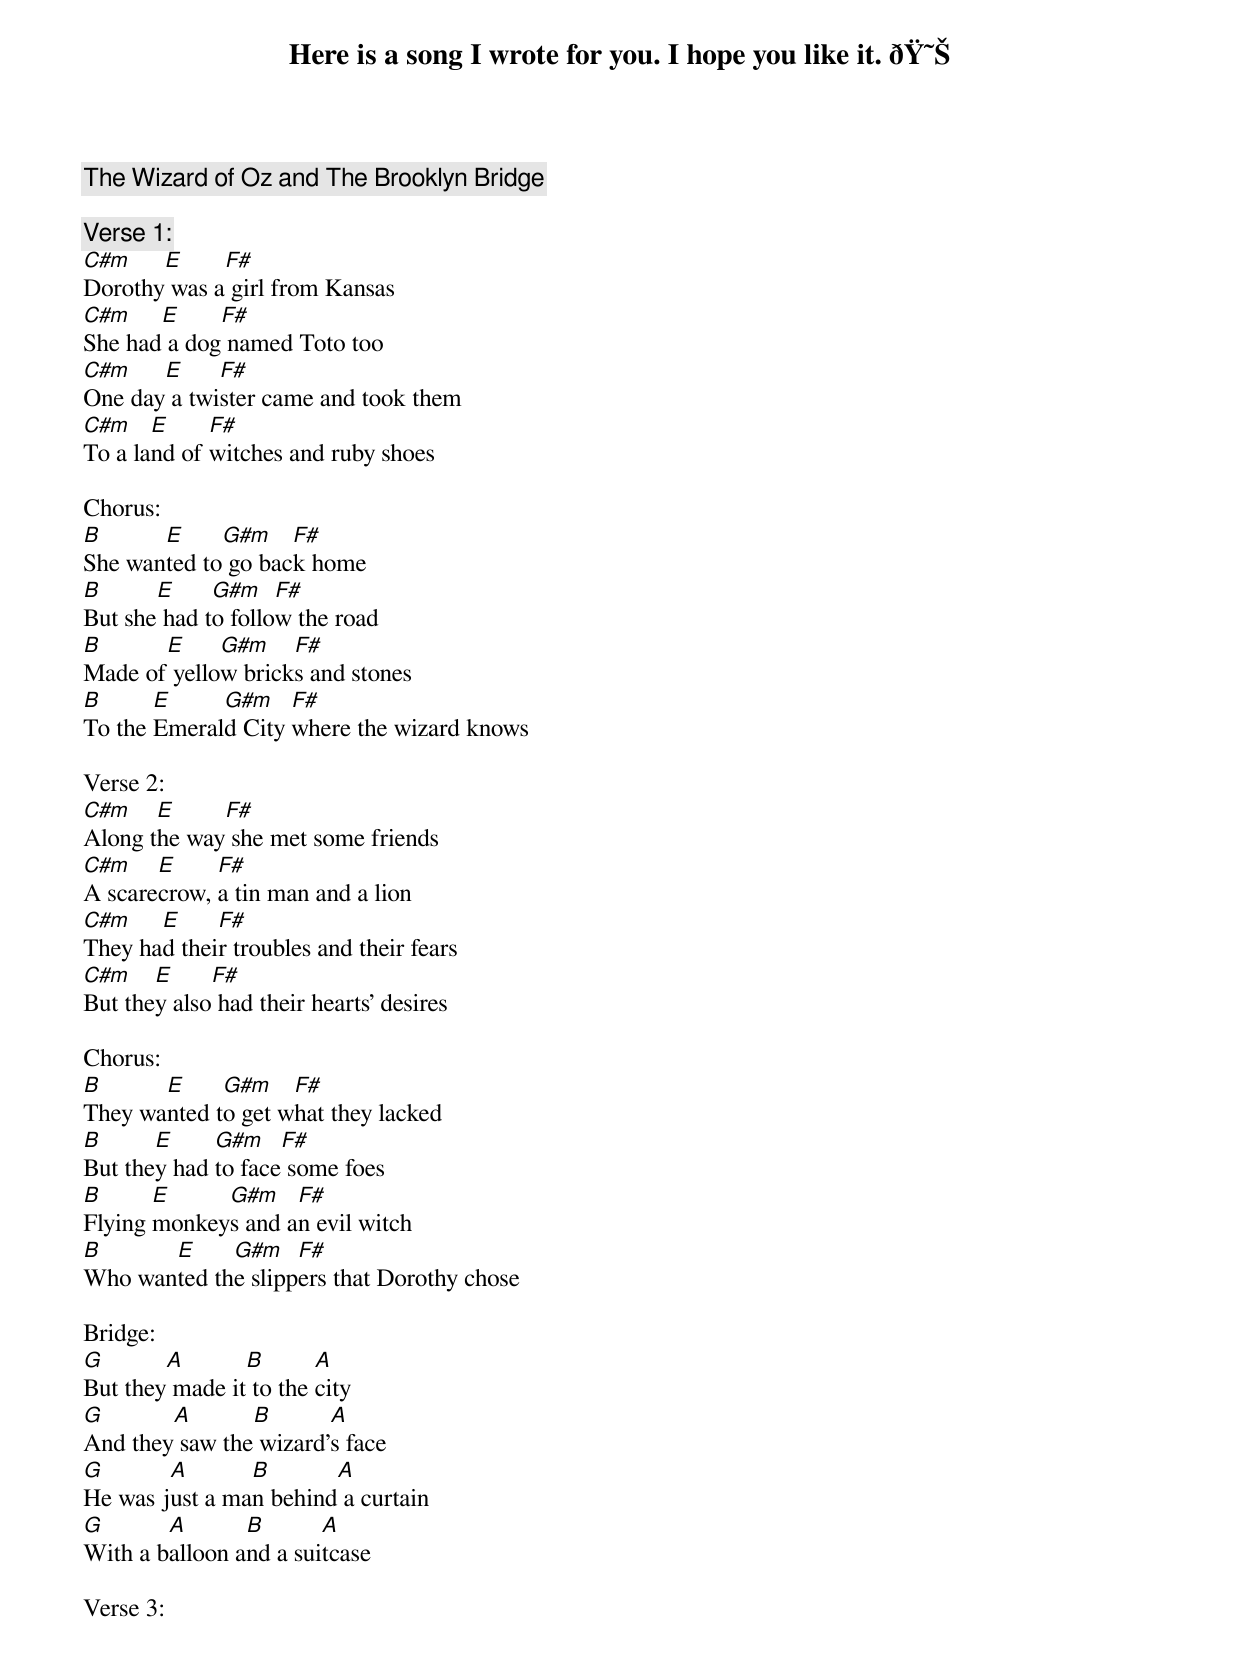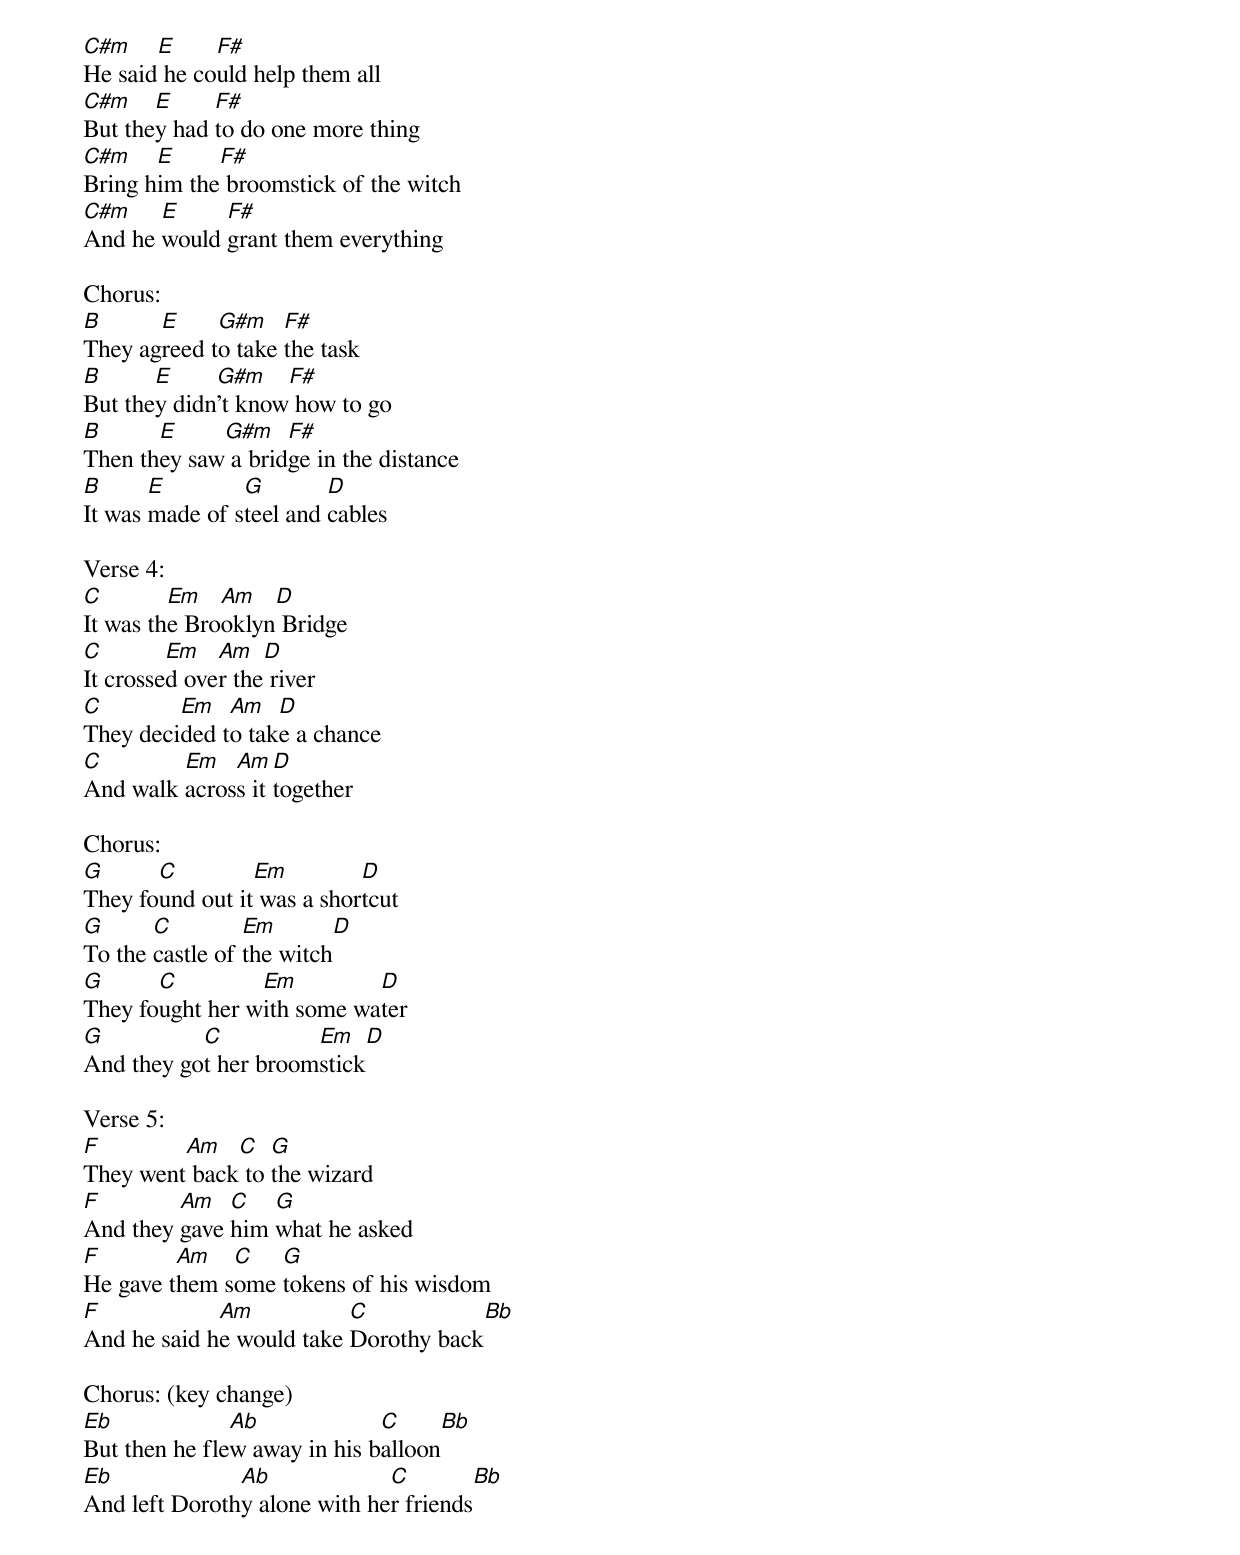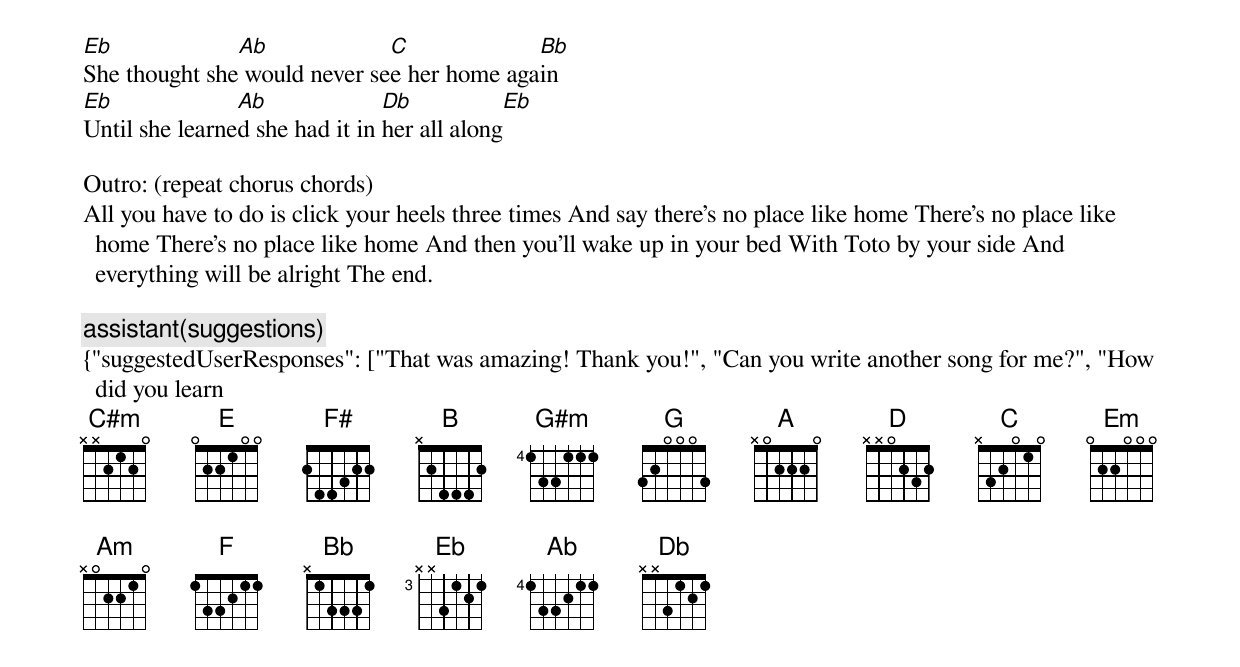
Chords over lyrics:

Here is a song I wrote for you. I hope you like it. ðŸ˜Š

The Wizard of Oz and The Brooklyn Bridge

Verse 1:
C#m    E     F#
Dorothy was a girl from Kansas
C#m    E     F#
She had a dog named Toto too
C#m    E     F#
One day a twister came and took them
C#m    E     F#
To a land of witches and ruby shoes

Chorus:
B      E     G#m    F#
She wanted to go back home
B      E     G#m    F#
But she had to follow the road
B      E     G#m    F#
Made of yellow bricks and stones
B      E     G#m    F#
To the Emerald City where the wizard knows

Verse 2:
C#m    E     F#
Along the way she met some friends
C#m    E     F#
A scarecrow, a tin man and a lion
C#m    E     F#
They had their troubles and their fears
C#m    E     F#
But they also had their hearts' desires

Chorus:
B      E     G#m    F#
They wanted to get what they lacked
B      E     G#m    F#
But they had to face some foes
B      E     G#m    F#
Flying monkeys and an evil witch
B      E     G#m    F#
Who wanted the slippers that Dorothy chose

Bridge:
G       A       B       A
But they made it to the city
G       A       B       A
And they saw the wizard's face
G       A       B       A
He was just a man behind a curtain
G       A       B       A
With a balloon and a suitcase

Verse 3:
C#m    E     F#
He said he could help them all
C#m    E     F#
But they had to do one more thing
C#m    E     F#
Bring him the broomstick of the witch
C#m    E     F#
And he would grant them everything

Chorus:
B      E     G#m    F#
They agreed to take the task
B      E     G#m    F#
But they didn't know how to go
B      E     G#m    F#
Then they saw a bridge in the distance
B      E        G        D
It was made of steel and cables

Verse 4:
C        Em   Am   D
It was the Brooklyn Bridge
C        Em   Am   D
It crossed over the river
C        Em   Am   D
They decided to take a chance
C        Em   Am   D
And walk across it together

Chorus:
G      C         Em         D
They found out it was a shortcut
G      C         Em         D
To the castle of the witch
G      C         Em         D
They fought her with some water
G          C          Em          D
And they got her broomstick

Verse 5:
F        Am   C   G
They went back to the wizard
F        Am   C   G
And they gave him what he asked
F        Am   C   G
He gave them some tokens of his wisdom
F            Am           C           Bb
And he said he would take Dorothy back

Chorus: (key change)
Eb             Ab             C             Bb
But then he flew away in his balloon
Eb             Ab             C             Bb
And left Dorothy alone with her friends
Eb             Ab             C             Bb
She thought she would never see her home again
Eb              Ab              Db              Eb
Until she learned she had it in her all along

Outro: (repeat chorus chords)
All you have to do is click your heels three times And say there's no place like home There's no place like home There's no place like home And then you'll wake up in your bed With Toto by your side And everything will be alright The end.

[assistant](suggestions)
{"suggestedUserResponses": ["That was amazing! Thank you!", "Can you write another song for me?", "How did you learn
